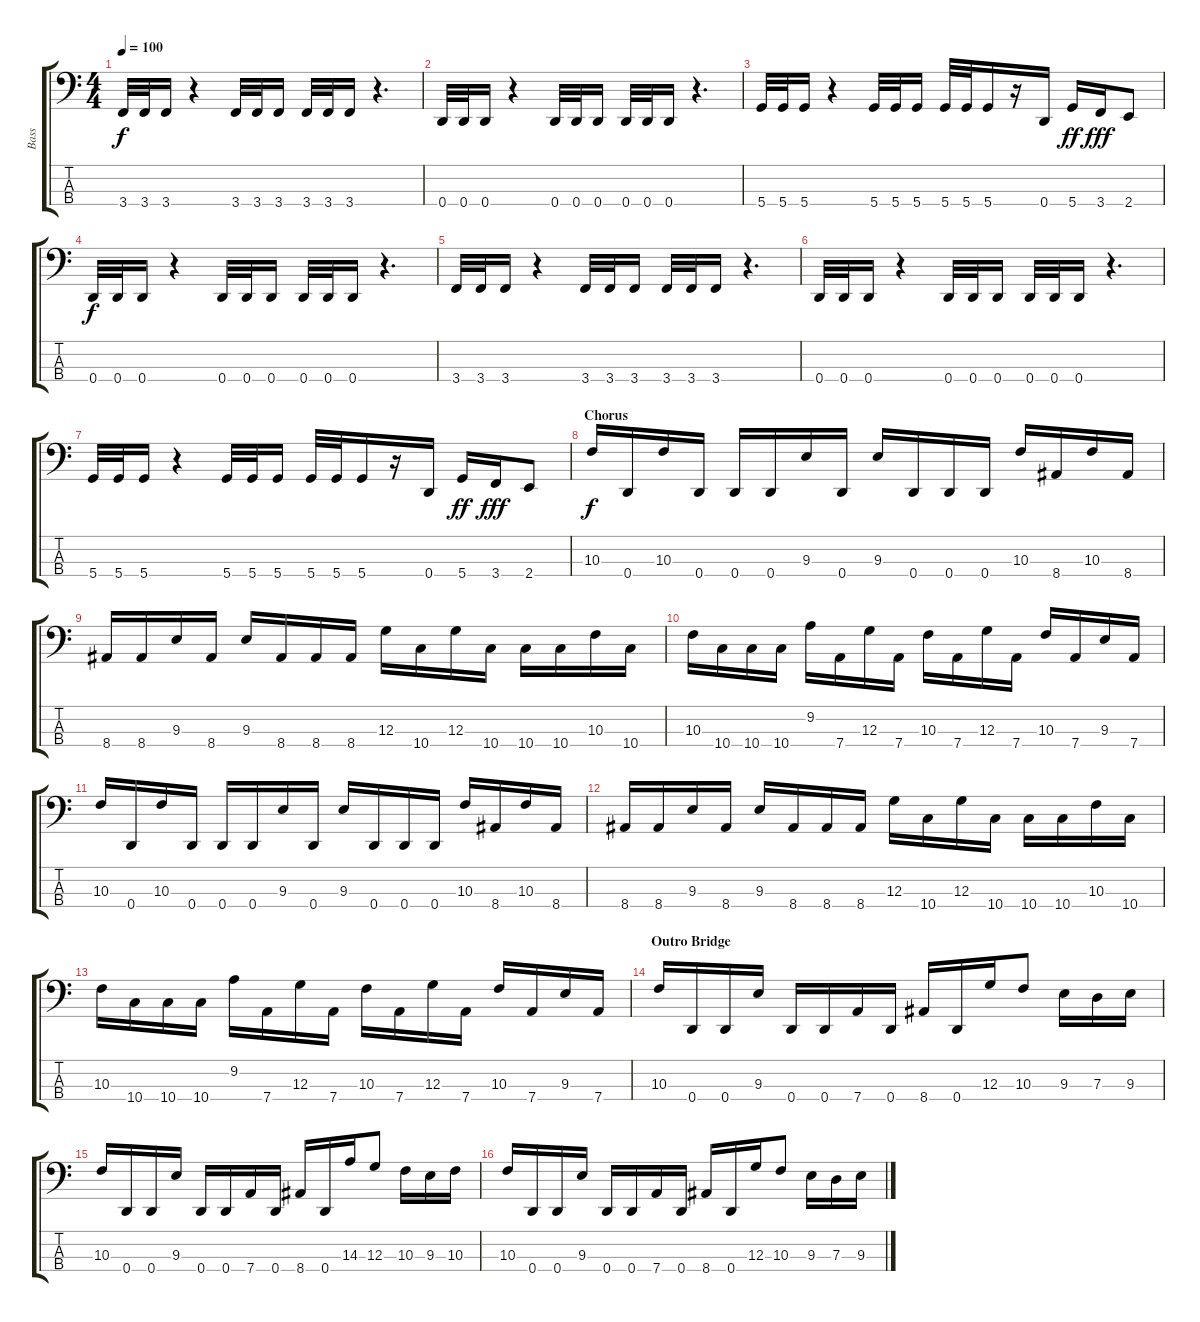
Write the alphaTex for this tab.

\track ("Bass" "Bass") {instrument electricbasspick}
\staff {score tabs}
\tuning (F2 C2 G1 D1) {hide}
\ts (4 4)
\tempo 100
\clef f4
\ks c
3.4.32{dy f} 3.4.32 3.4.16 r.4 3.4.32 3.4.32 3.4.16 3.4.32 3.4.32 3.4.16 r.4{d} |
0.4.32 0.4.32 0.4.16 r.4 0.4.32 0.4.32 0.4.16 0.4.32 0.4.32 0.4.16 r.4{d} |
5.4.32 5.4.32 5.4.16 r.4 5.4.32 5.4.32 5.4.16 5.4.32 5.4.32 5.4.16 r.16 0.4.16 5.4.16{dy ff} 3.4.16{dy fff} 2.4.8 |
0.4.32{dy f} 0.4.32 0.4.16 r.4 0.4.32 0.4.32 0.4.16 0.4.32 0.4.32 0.4.16 r.4{d} |
3.4.32 3.4.32 3.4.16 r.4 3.4.32 3.4.32 3.4.16 3.4.32 3.4.32 3.4.16 r.4{d} |
0.4.32 0.4.32 0.4.16 r.4 0.4.32 0.4.32 0.4.16 0.4.32 0.4.32 0.4.16 r.4{d} |
5.4.32 5.4.32 5.4.16 r.4 5.4.32 5.4.32 5.4.16 5.4.32 5.4.32 5.4.16 r.16 0.4.16 5.4.16{dy ff} 3.4.16{dy fff} 2.4.8 |
\section ("" "Chorus")
10.3.16{dy f} 0.4.16 10.3.16 0.4.16 0.4.16 0.4.16 9.3.16 0.4.16 9.3.16 0.4.16 0.4.16 0.4.16 10.3.16 8.4.16 10.3.16 8.4.16 |
8.4.16 8.4.16 9.3.16 8.4.16 9.3.16 8.4.16 8.4.16 8.4.16 12.3.16 10.4.16 12.3.16 10.4.16 10.4.16 10.4.16 10.3.16 10.4.16 |
10.3.16 10.4.16 10.4.16 10.4.16 9.2.16 7.4.16 12.3.16 7.4.16 10.3.16 7.4.16 12.3.16 7.4.16 10.3.16 7.4.16 9.3.16 7.4.16 |
10.3.16 0.4.16 10.3.16 0.4.16 0.4.16 0.4.16 9.3.16 0.4.16 9.3.16 0.4.16 0.4.16 0.4.16 10.3.16 8.4.16 10.3.16 8.4.16 |
8.4.16 8.4.16 9.3.16 8.4.16 9.3.16 8.4.16 8.4.16 8.4.16 12.3.16 10.4.16 12.3.16 10.4.16 10.4.16 10.4.16 10.3.16 10.4.16 |
10.3.16 10.4.16 10.4.16 10.4.16 9.2.16 7.4.16 12.3.16 7.4.16 10.3.16 7.4.16 12.3.16 7.4.16 10.3.16 7.4.16 9.3.16 7.4.16 |
\section ("" "Outro Bridge")
10.3.16 0.4.16 0.4.16 9.3.16 0.4.16 0.4.16 7.4.16 0.4.16 8.4.16 0.4.16 12.3.16 10.3.8 9.3.16 7.3.16 9.3.16 |
10.3.16 0.4.16 0.4.16 9.3.16 0.4.16 0.4.16 7.4.16 0.4.16 8.4.16 0.4.16 14.3.16 12.3.8 10.3.16 9.3.16 10.3.16 |
10.3.16 0.4.16 0.4.16 9.3.16 0.4.16 0.4.16 7.4.16 0.4.16 8.4.16 0.4.16 12.3.16 10.3.8 9.3.16 7.3.16 9.3.16
